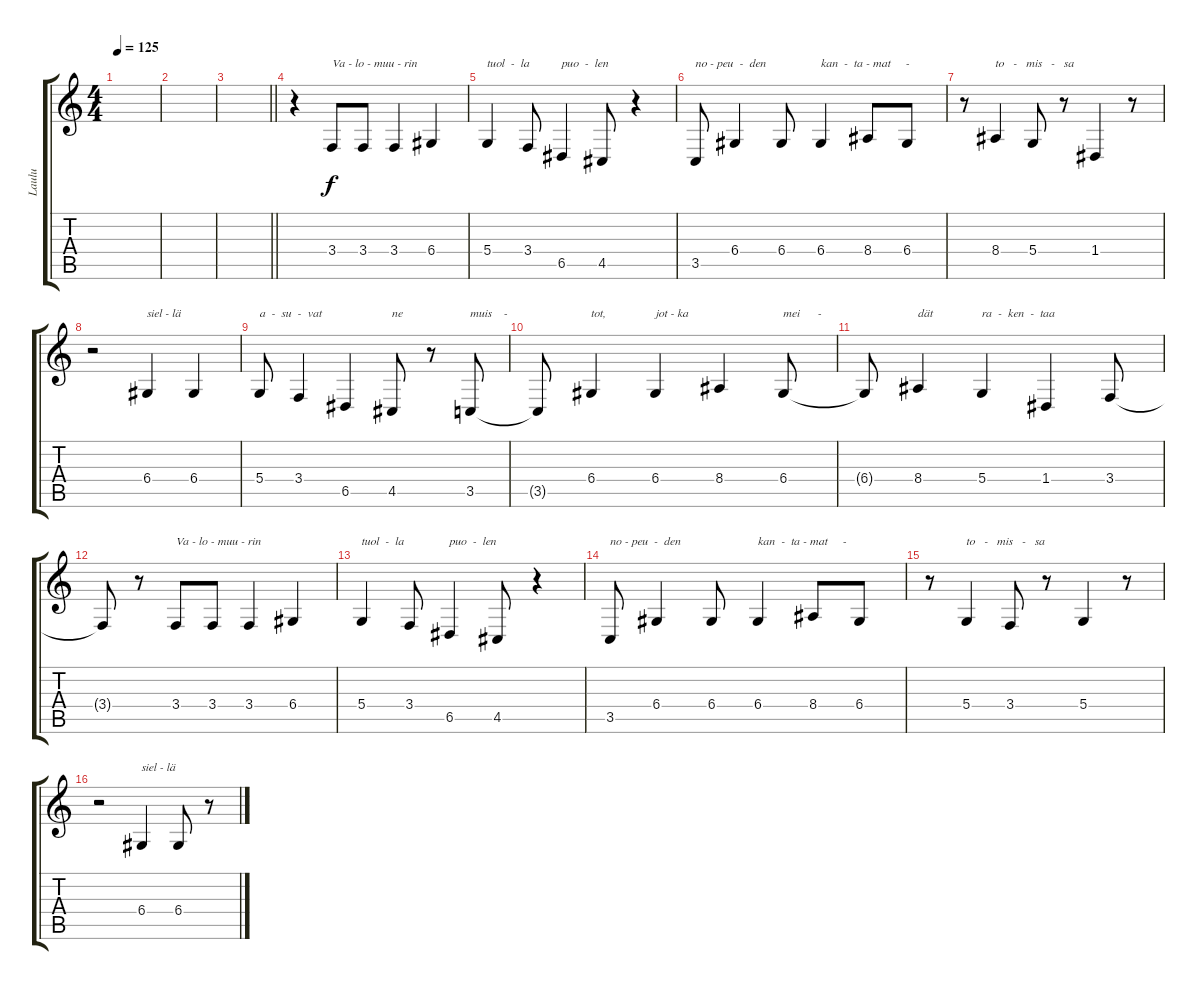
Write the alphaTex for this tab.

\track ("Laulu" "Laulu") {instrument clarinet}
\staff {score tabs}
\tuning (E4 B3 G3 D3 A2 E2) {hide}
\ts (4 4)
\tempo 125
\clef g2
\ks c
|
|
\barLineRight lightlight
|
\section ("" "")
r.4 3.4.8{txt "Va - lo - muu - rin"} 3.4.8 3.4.4 6.4.4 |
5.4.4{txt "tuol  -  la"} 3.4.8 6.5.4{txt "puo  -  len"} 4.5.8 r.4 |
3.5.8{txt "no - peu  -  den"} 6.4.4 6.4.8 6.4.4{txt "kan  -  ta - mat     -"} 8.4.8 6.4.8 |
r.8 8.4.4{txt "to   -   mis   -   sa"} 5.4.8 r.8 1.4.4 r.8 |
r.2 6.4.4{txt "siel - lä"} 6.4.4 |
5.4.8{txt "a  -  su  -  vat"} 3.4.4 6.5.4 4.5.8{txt "ne"} r.8 3.5.8{txt "muis    -"} |
3.5{t}.8 6.4.4{txt "tot,"} 6.4.4{txt "jot - ka"} 8.4.4 6.4.8{txt "mei      -"} |
6.4{t}.8 8.4.4{txt "dät"} 5.4.4{txt "ra  -  ken  -  taa"} 1.4.4 3.4.8 |
3.4{t}.8 r.8 3.4.8{txt "Va - lo - muu - rin"} 3.4.8 3.4.4 6.4.4 |
5.4.4{txt "tuol  -  la"} 3.4.8 6.5.4{txt "puo  -  len"} 4.5.8 r.4 |
3.5.8{txt "no - peu  -  den"} 6.4.4 6.4.8 6.4.4{txt "kan  -  ta - mat     -"} 8.4.8 6.4.8 |
r.8 5.4.4{txt "to   -   mis   -   sa"} 3.4.8 r.8 5.4.4 r.8 |
r.2 6.4.4{txt "siel - lä"} 6.4.8 r.8
